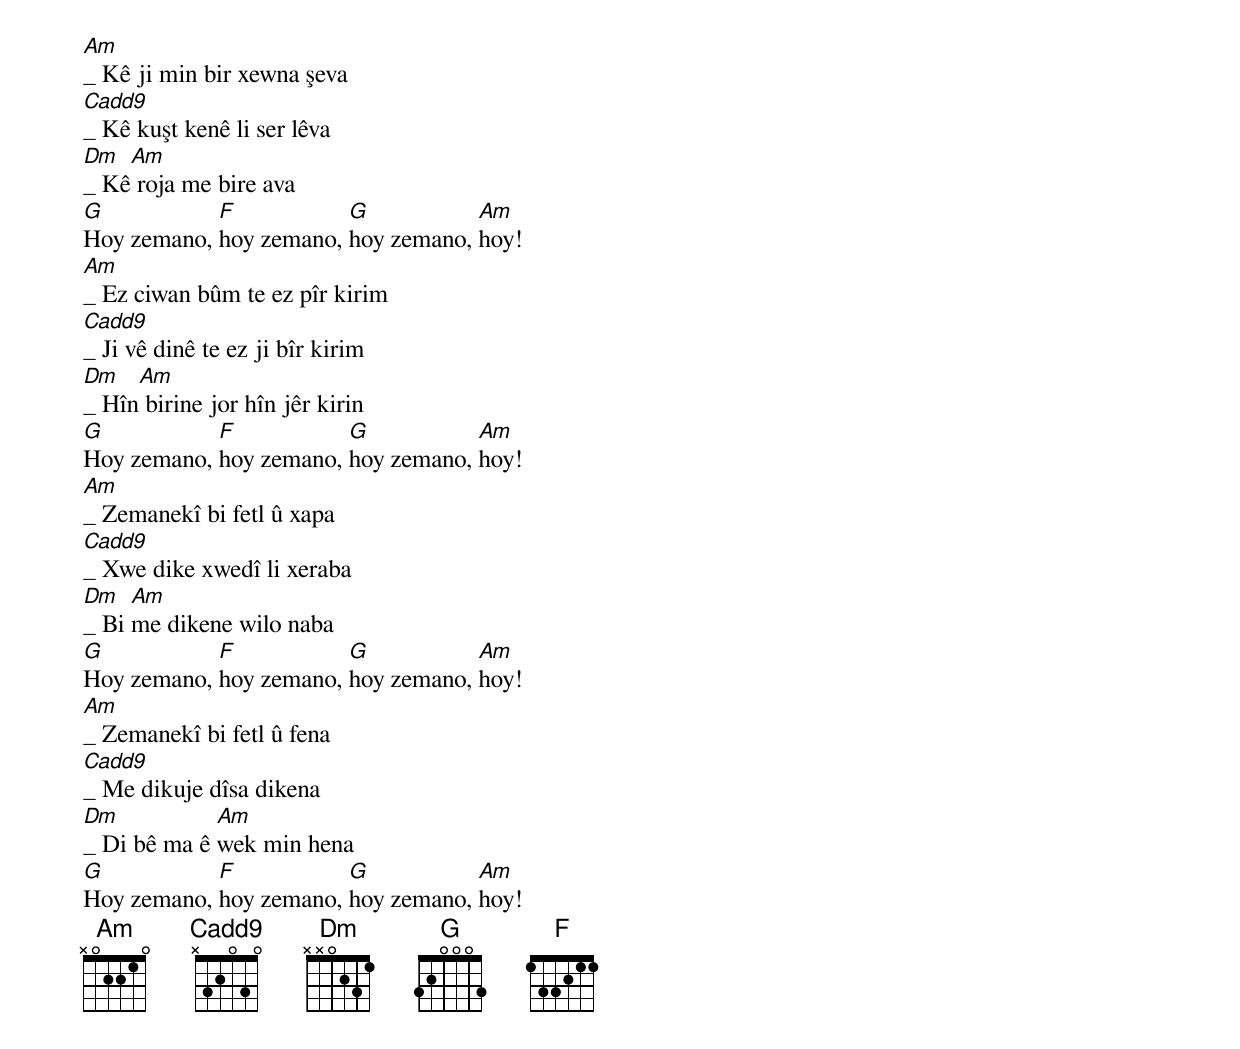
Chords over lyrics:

Am
_ Kê ji min bir xewna şeva
Cadd9
_ Kê kuşt kenê li ser lêva
Dm  Am
_ Kê roja me bire ava
G           F           G           Am
Hoy zemano, hoy zemano, hoy zemano, hoy!
Am
_ Ez ciwan bûm te ez pîr kirim
Cadd9
_ Ji vê dinê te ez ji bîr kirim
Dm   Am
_ Hîn birine jor hîn jêr kirin
G           F           G           Am
Hoy zemano, hoy zemano, hoy zemano, hoy!
Am
_ Zemanekî bi fetl û xapa
Cadd9
_ Xwe dike xwedî li xeraba
Dm   Am
_ Bi me dikene wilo naba
G           F           G           Am
Hoy zemano, hoy zemano, hoy zemano, hoy!
Am
_ Zemanekî bi fetl û fena
Cadd9
_ Me dikuje dîsa dikena
Dm           Am
_ Di bê ma ê wek min hena
G           F           G           Am
Hoy zemano, hoy zemano, hoy zemano, hoy!
